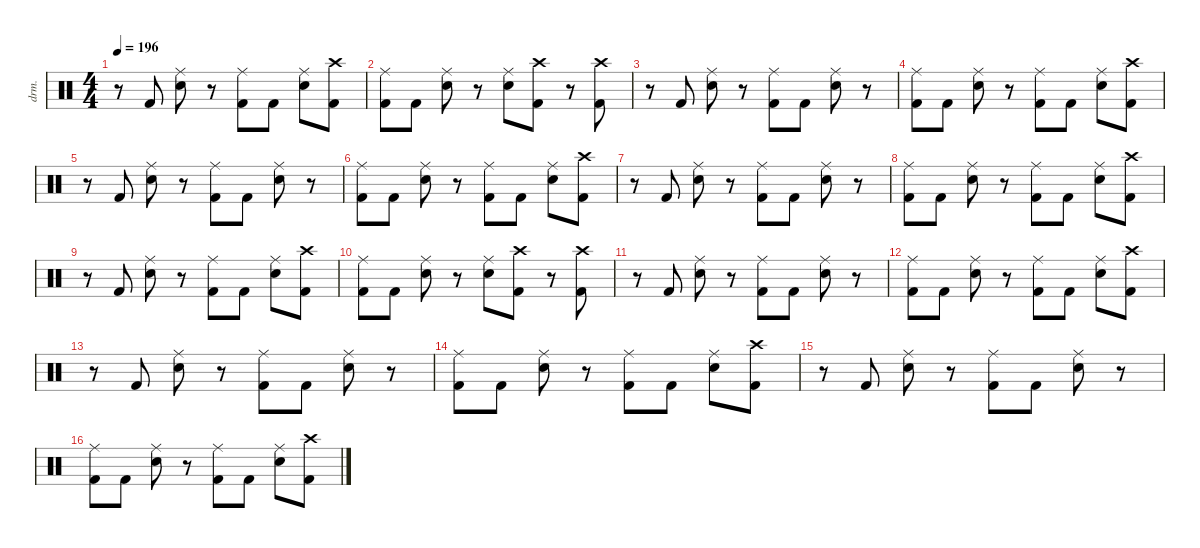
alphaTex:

\defaultSystemsLayout 4
\hideDynamics
\bracketExtendMode nobrackets
\track ("Menza" "drm.") {instrument percussion}
\staff {score}
\articulation defaults
\ts (4 4)
\tempo 196
\clef neutral
\ks c
r.8{dy fff} "Kick (hit) 2".8 ("Ride (middle)" "Snare (hit) 2").8{dy ff} r.8 ("Ride (middle)" "Kick (hit) 2").8 "Kick (hit) 2".8{dy fff} ("Ride (middle)" "Snare (hit) 2").8{dy ff} ("Crash high (hit)" "Kick (hit) 2").8 |
("Ride (middle)" "Kick (hit) 2").8 "Kick (hit) 2".8{dy fff} ("Ride (middle)" "Snare (hit) 2").8{dy ff} r.8 ("Ride (middle)" "Snare (hit) 2").8 ("Crash high (hit)" "Kick (hit) 2").8 r.8 ("Crash high (hit)" "Kick (hit) 2").8{dy fff} |
r.8 "Kick (hit) 2".8 ("Ride (middle)" "Snare (hit) 2").8{dy ff} r.8 ("Ride (middle)" "Kick (hit) 2").8 "Kick (hit) 2".8{dy fff} ("Ride (middle)" "Snare (hit) 2").8{dy ff} r.8 |
("Ride (middle)" "Kick (hit) 2").8 "Kick (hit) 2".8{dy fff} ("Ride (middle)" "Snare (hit) 2").8{dy ff} r.8 ("Ride (middle)" "Kick (hit) 2").8 "Kick (hit) 2".8{dy fff} ("Ride (middle)" "Snare (hit) 2").8{dy ff} ("Crash high (hit)" "Kick (hit) 2").8{dy fff} |
r.8 "Kick (hit) 2".8 ("Ride (middle)" "Snare (hit) 2").8{dy ff} r.8 ("Ride (middle)" "Kick (hit) 2").8 "Kick (hit) 2".8{dy fff} ("Ride (middle)" "Snare (hit) 2").8{dy ff} r.8 |
("Ride (middle)" "Kick (hit) 2").8 "Kick (hit) 2".8{dy fff} ("Ride (middle)" "Snare (hit) 2").8{dy ff} r.8 ("Ride (middle)" "Kick (hit) 2").8 "Kick (hit) 2".8{dy fff} ("Ride (middle)" "Snare (hit) 2").8{dy ff} ("Crash high (hit)" "Kick (hit) 2").8{dy fff} |
r.8 "Kick (hit) 2".8 ("Ride (middle)" "Snare (hit) 2").8{dy ff} r.8 ("Ride (middle)" "Kick (hit) 2").8 "Kick (hit) 2".8{dy fff} ("Ride (middle)" "Snare (hit) 2").8{dy ff} r.8 |
("Ride (middle)" "Kick (hit) 2").8 "Kick (hit) 2".8{dy fff} ("Ride (middle)" "Snare (hit) 2").8{dy ff} r.8 ("Ride (middle)" "Kick (hit) 2").8 "Kick (hit) 2".8{dy fff} ("Ride (middle)" "Snare (hit) 2").8{dy ff} ("Crash high (hit)" "Kick (hit) 2").8{dy fff} |
r.8 "Kick (hit) 2".8 ("Ride (middle)" "Snare (hit) 2").8{dy ff} r.8 ("Ride (middle)" "Kick (hit) 2").8 "Kick (hit) 2".8{dy fff} ("Ride (middle)" "Snare (hit) 2").8{dy ff} ("Crash high (hit)" "Kick (hit) 2").8 |
("Ride (middle)" "Kick (hit) 2").8 "Kick (hit) 2".8{dy fff} ("Ride (middle)" "Snare (hit) 2").8{dy ff} r.8 ("Ride (middle)" "Snare (hit) 2").8 ("Crash high (hit)" "Kick (hit) 2").8 r.8 ("Crash high (hit)" "Kick (hit) 2").8{dy fff} |
r.8 "Kick (hit) 2".8 ("Ride (middle)" "Snare (hit) 2").8{dy ff} r.8 ("Ride (middle)" "Kick (hit) 2").8 "Kick (hit) 2".8{dy fff} ("Ride (middle)" "Snare (hit) 2").8{dy ff} r.8 |
("Ride (middle)" "Kick (hit) 2").8 "Kick (hit) 2".8{dy fff} ("Ride (middle)" "Snare (hit) 2").8{dy ff} r.8 ("Ride (middle)" "Kick (hit) 2").8 "Kick (hit) 2".8{dy fff} ("Ride (middle)" "Snare (hit) 2").8{dy ff} ("Crash high (hit)" "Kick (hit) 2").8{dy fff} |
r.8 "Kick (hit) 2".8 ("Ride (middle)" "Snare (hit) 2").8{dy ff} r.8 ("Ride (middle)" "Kick (hit) 2").8 "Kick (hit) 2".8{dy fff} ("Ride (middle)" "Snare (hit) 2").8{dy ff} r.8 |
("Ride (middle)" "Kick (hit) 2").8 "Kick (hit) 2".8{dy fff} ("Ride (middle)" "Snare (hit) 2").8{dy ff} r.8 ("Ride (middle)" "Kick (hit) 2").8 "Kick (hit) 2".8{dy fff} ("Ride (middle)" "Snare (hit) 2").8{dy ff} ("Crash high (hit)" "Kick (hit) 2").8{dy fff} |
r.8 "Kick (hit) 2".8 ("Ride (middle)" "Snare (hit) 2").8{dy ff} r.8 ("Ride (middle)" "Kick (hit) 2").8 "Kick (hit) 2".8{dy fff} ("Ride (middle)" "Snare (hit) 2").8{dy ff} r.8 |
("Ride (middle)" "Kick (hit) 2").8 "Kick (hit) 2".8{dy fff} ("Ride (middle)" "Snare (hit) 2").8{dy ff} r.8 ("Ride (middle)" "Kick (hit) 2").8 "Kick (hit) 2".8{dy fff} ("Ride (middle)" "Snare (hit) 2").8{dy ff} ("Crash high (hit)" "Kick (hit) 2").8{dy fff}
